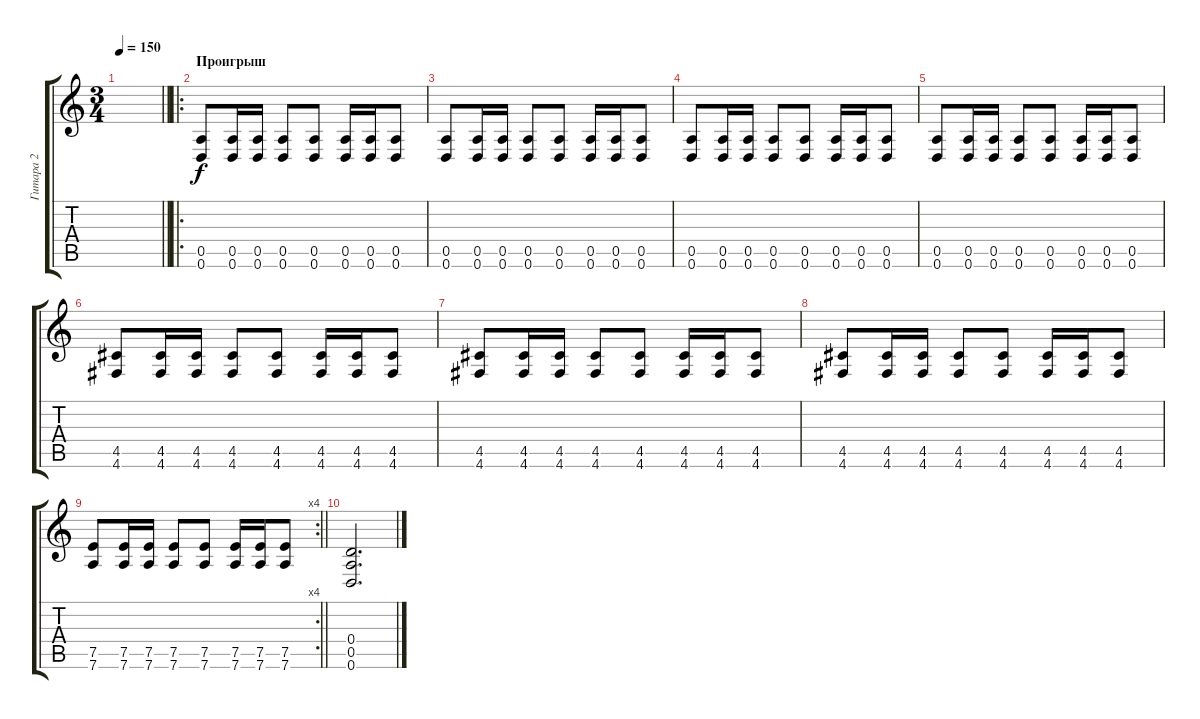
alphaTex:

\track ("Гитара 2" "Гитара 2") {instrument distortionguitar}
\staff {score tabs}
\tuning (E4 B3 G3 D3 A2 D2) {hide}
\ts (3 4)
\tempo 150
\clef g2
\barLineRight lightlight
\ks c
|
\ro
\section ("" "Проигрыш")
(0.5 0.6).8 (0.5 0.6).16 (0.5 0.6).16 (0.5 0.6).8 (0.5 0.6).8 (0.5 0.6).16 (0.5 0.6).16 (0.5 0.6).8 |
(0.5 0.6).8 (0.5 0.6).16 (0.5 0.6).16 (0.5 0.6).8 (0.5 0.6).8 (0.5 0.6).16 (0.5 0.6).16 (0.5 0.6).8 |
(0.5 0.6).8 (0.5 0.6).16 (0.5 0.6).16 (0.5 0.6).8 (0.5 0.6).8 (0.5 0.6).16 (0.5 0.6).16 (0.5 0.6).8 |
(0.5 0.6).8 (0.5 0.6).16 (0.5 0.6).16 (0.5 0.6).8 (0.5 0.6).8 (0.5 0.6).16 (0.5 0.6).16 (0.5 0.6).8 |
(4.5 4.6).8 (4.5 4.6).16 (4.5 4.6).16 (4.5 4.6).8 (4.5 4.6).8 (4.5 4.6).16 (4.5 4.6).16 (4.5 4.6).8 |
(4.5 4.6).8 (4.5 4.6).16 (4.5 4.6).16 (4.5 4.6).8 (4.5 4.6).8 (4.5 4.6).16 (4.5 4.6).16 (4.5 4.6).8 |
(4.5 4.6).8 (4.5 4.6).16 (4.5 4.6).16 (4.5 4.6).8 (4.5 4.6).8 (4.5 4.6).16 (4.5 4.6).16 (4.5 4.6).8 |
\rc 4
\barLineRight lightlight
(7.5 7.6).8 (7.5 7.6).16 (7.5 7.6).16 (7.5 7.6).8 (7.5 7.6).8 (7.5 7.6).16 (7.5 7.6).16 (7.5 7.6).8 |
(0.4 0.5 0.6).2{d}
